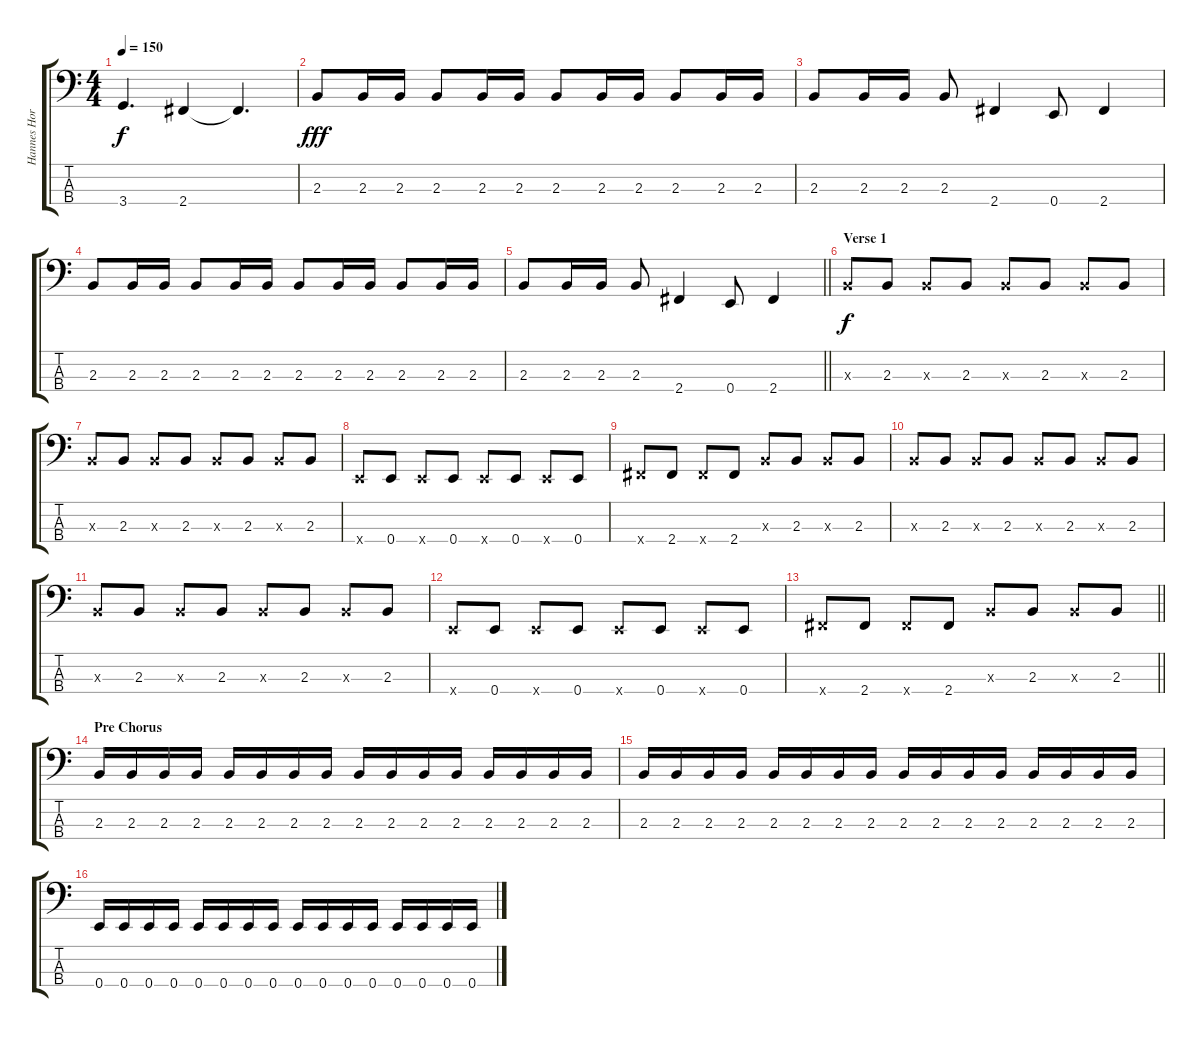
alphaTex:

\track ("Hannes Horma" "Hannes Hor") {instrument electricbassfinger}
\staff {score tabs}
\tuning (G2 D2 A1 E1) {hide}
\ts (4 4)
\tempo 150
\clef f4
\ks c
3.4.4{d dy f} 2.4.4 2.4{t}.4{d} |
2.3.8{dy fff} 2.3.16 2.3.16 2.3.8 2.3.16 2.3.16 2.3.8 2.3.16 2.3.16 2.3.8 2.3.16 2.3.16 |
2.3.8 2.3.16 2.3.16 2.3.8 2.4.4 0.4.8 2.4.4 |
2.3.8 2.3.16 2.3.16 2.3.8 2.3.16 2.3.16 2.3.8 2.3.16 2.3.16 2.3.8 2.3.16 2.3.16 |
\barLineRight lightlight
2.3.8 2.3.16 2.3.16 2.3.8 2.4.4 0.4.8 2.4.4 |
\section ("" "Verse 1")
2.3{x}.8{dy f} 2.3.8 2.3{x}.8 2.3.8 2.3{x}.8 2.3.8 2.3{x}.8 2.3.8 |
2.3{x}.8 2.3.8 2.3{x}.8 2.3.8 2.3{x}.8 2.3.8 2.3{x}.8 2.3.8 |
0.4{x}.8 0.4.8 0.4{x}.8 0.4.8 0.4{x}.8 0.4.8 0.4{x}.8 0.4.8 |
2.4{x}.8 2.4.8 2.4{x}.8 2.4.8 2.3{x}.8 2.3.8 2.3{x}.8 2.3.8 |
2.3{x}.8 2.3.8 2.3{x}.8 2.3.8 2.3{x}.8 2.3.8 2.3{x}.8 2.3.8 |
2.3{x}.8 2.3.8 2.3{x}.8 2.3.8 2.3{x}.8 2.3.8 2.3{x}.8 2.3.8 |
0.4{x}.8 0.4.8 0.4{x}.8 0.4.8 0.4{x}.8 0.4.8 0.4{x}.8 0.4.8 |
\barLineRight lightlight
2.4{x}.8 2.4.8 2.4{x}.8 2.4.8 2.3{x}.8 2.3.8 2.3{x}.8 2.3.8 |
\section ("" "Pre Chorus")
2.3.16 2.3.16 2.3.16 2.3.16 2.3.16 2.3.16 2.3.16 2.3.16 2.3.16 2.3.16 2.3.16 2.3.16 2.3.16 2.3.16 2.3.16 2.3.16 |
2.3.16 2.3.16 2.3.16 2.3.16 2.3.16 2.3.16 2.3.16 2.3.16 2.3.16 2.3.16 2.3.16 2.3.16 2.3.16 2.3.16 2.3.16 2.3.16 |
0.4.16 0.4.16 0.4.16 0.4.16 0.4.16 0.4.16 0.4.16 0.4.16 0.4.16 0.4.16 0.4.16 0.4.16 0.4.16 0.4.16 0.4.16 0.4.16
